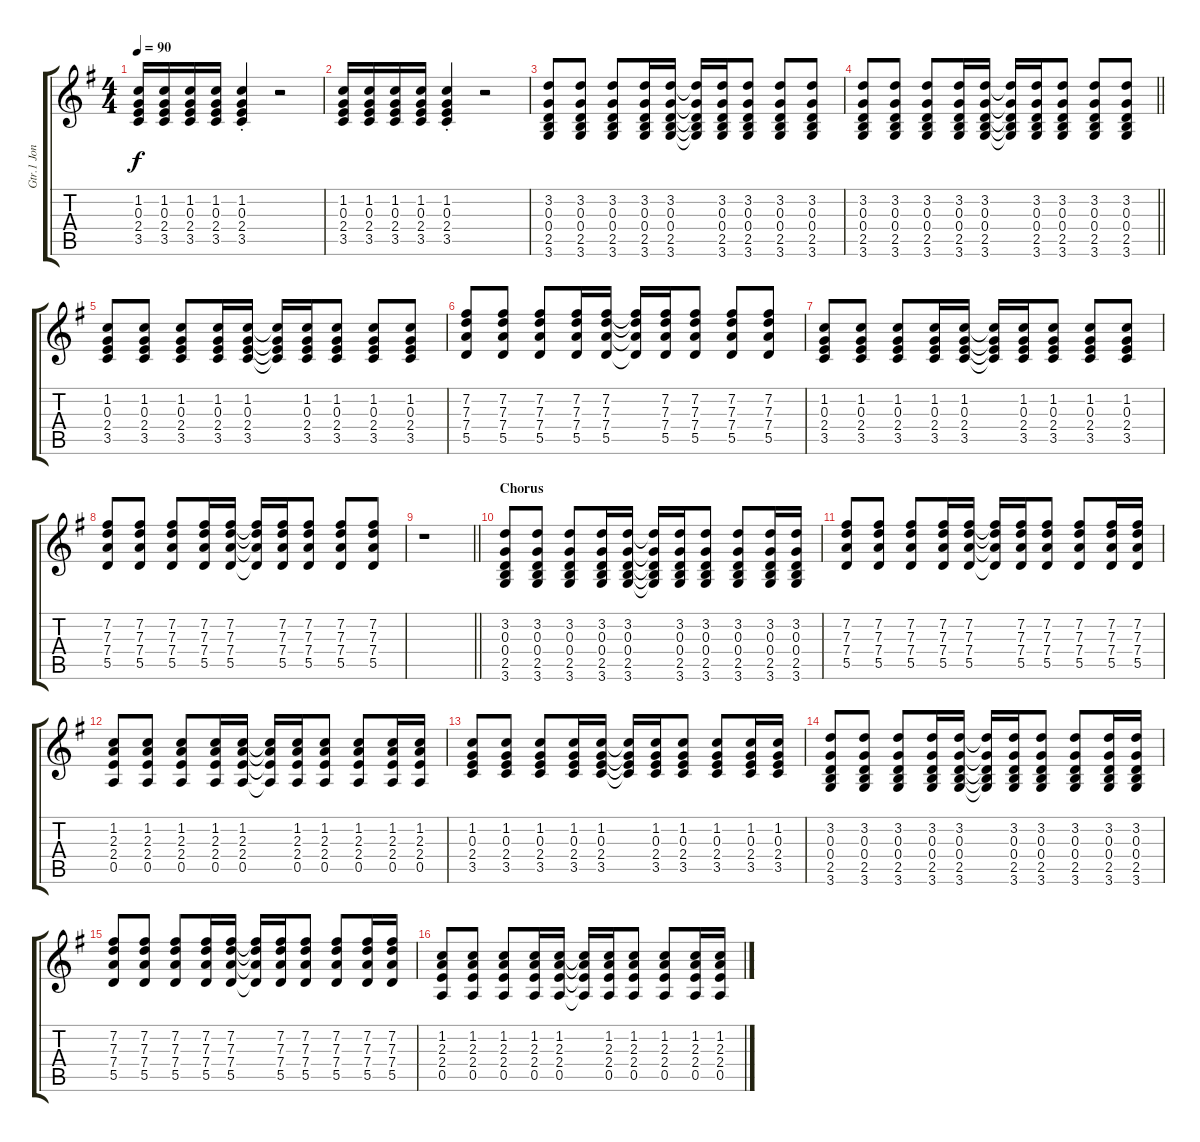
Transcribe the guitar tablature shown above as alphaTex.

\track ("Gtr.1 Jon Acoustic" "Gtr.1 Jon ") {instrument acousticguitarsteel}
\staff {score tabs}
\tuning (E4 B3 G3 D3 A2 E2) {hide}
\ts (4 4)
\tempo 90
\clef g2
\ks g
(1.2 0.3 2.4 3.5).16{dy f} (1.2 0.3 2.4 3.5).16 (1.2 0.3 2.4 3.5).16 (1.2 0.3 2.4 3.5).16 (1.2{st} 0.3{st} 2.4{st} 3.5{st}).4 r.2 |
(1.2 0.3 2.4 3.5).16 (1.2 0.3 2.4 3.5).16 (1.2 0.3 2.4 3.5).16 (1.2 0.3 2.4 3.5).16 (1.2{st} 0.3{st} 2.4{st} 3.5{st}).4 r.2 |
(3.2 0.3 0.4 2.5 3.6).8 (3.2 0.3 0.4 2.5 3.6).8 (3.2 0.3 0.4 2.5 3.6).8 (3.2 0.3 0.4 2.5 3.6).16 (3.2 0.3 0.4 2.5 3.6).16 (3.2{t} 0.3{t} 0.4{t} 2.5{t} 3.6{t}).16 (3.2 0.3 0.4 2.5 3.6).16 (3.2 0.3 0.4 2.5 3.6).8 (3.2 0.3 0.4 2.5 3.6).8 (3.2 0.3 0.4 2.5 3.6).8 |
\barLineRight lightlight
(3.2 0.3 0.4 2.5 3.6).8 (3.2 0.3 0.4 2.5 3.6).8 (3.2 0.3 0.4 2.5 3.6).8 (3.2 0.3 0.4 2.5 3.6).16 (3.2 0.3 0.4 2.5 3.6).16 (3.2{t} 0.3{t} 0.4{t} 2.5{t} 3.6{t}).16 (3.2 0.3 0.4 2.5 3.6).16 (3.2 0.3 0.4 2.5 3.6).8 (3.2 0.3 0.4 2.5 3.6).8 (3.2 0.3 0.4 2.5 3.6).8 |
(1.2 0.3 2.4 3.5).8 (1.2 0.3 2.4 3.5).8 (1.2 0.3 2.4 3.5).8 (1.2 0.3 2.4 3.5).16 (1.2 0.3 2.4 3.5).16 (1.2{t} 0.3{t} 2.4{t} 3.5{t}).16 (1.2 0.3 2.4 3.5).16 (1.2 0.3 2.4 3.5).8 (1.2 0.3 2.4 3.5).8 (1.2 0.3 2.4 3.5).8 |
(7.2 7.3 7.4 5.5).8 (7.2 7.3 7.4 5.5).8 (7.2 7.3 7.4 5.5).8 (7.2 7.3 7.4 5.5).16 (7.2 7.3 7.4 5.5).16 (7.2{t} 7.3{t} 7.4{t} 5.5{t}).16 (7.2 7.3 7.4 5.5).16 (7.2 7.3 7.4 5.5).8 (7.2 7.3 7.4 5.5).8 (7.2 7.3 7.4 5.5).8 |
(1.2 0.3 2.4 3.5).8 (1.2 0.3 2.4 3.5).8 (1.2 0.3 2.4 3.5).8 (1.2 0.3 2.4 3.5).16 (1.2 0.3 2.4 3.5).16 (1.2{t} 0.3{t} 2.4{t} 3.5{t}).16 (1.2 0.3 2.4 3.5).16 (1.2 0.3 2.4 3.5).8 (1.2 0.3 2.4 3.5).8 (1.2 0.3 2.4 3.5).8 |
(7.2 7.3 7.4 5.5).8 (7.2 7.3 7.4 5.5).8 (7.2 7.3 7.4 5.5).8 (7.2 7.3 7.4 5.5).16 (7.2 7.3 7.4 5.5).16 (7.2{t} 7.3{t} 7.4{t} 5.5{t}).16 (7.2 7.3 7.4 5.5).16 (7.2 7.3 7.4 5.5).8 (7.2 7.3 7.4 5.5).8 (7.2 7.3 7.4 5.5).8 |
\barLineRight lightlight
r.1 |
\section ("" "Chorus")
(3.2 0.3 0.4 2.5 3.6).8 (3.2 0.3 0.4 2.5 3.6).8 (3.2 0.3 0.4 2.5 3.6).8 (3.2 0.3 0.4 2.5 3.6).16 (3.2 0.3 0.4 2.5 3.6).16 (3.2{t} 0.3{t} 0.4{t} 2.5{t} 3.6{t}).16 (3.2 0.3 0.4 2.5 3.6).16 (3.2 0.3 0.4 2.5 3.6).8 (3.2 0.3 0.4 2.5 3.6).8 (3.2 0.3 0.4 2.5 3.6).16 (3.2 0.3 0.4 2.5 3.6).16 |
(7.2 7.3 7.4 5.5).8 (7.2 7.3 7.4 5.5).8 (7.2 7.3 7.4 5.5).8 (7.2 7.3 7.4 5.5).16 (7.2 7.3 7.4 5.5).16 (7.2{t} 7.3{t} 7.4{t} 5.5{t}).16 (7.2 7.3 7.4 5.5).16 (7.2 7.3 7.4 5.5).8 (7.2 7.3 7.4 5.5).8 (7.2 7.3 7.4 5.5).16 (7.2 7.3 7.4 5.5).16 |
(1.2 2.3 2.4 0.5).8 (1.2 2.3 2.4 0.5).8 (1.2 2.3 2.4 0.5).8 (1.2 2.3 2.4 0.5).16 (1.2 2.3 2.4 0.5).16 (1.2{t} 2.3{t} 2.4{t} 0.5{t}).16 (1.2 2.3 2.4 0.5).16 (1.2 2.3 2.4 0.5).8 (1.2 2.3 2.4 0.5).8 (1.2 2.3 2.4 0.5).16 (1.2 2.3 2.4 0.5).16 |
(1.2 0.3 2.4 3.5).8 (1.2 0.3 2.4 3.5).8 (1.2 0.3 2.4 3.5).8 (1.2 0.3 2.4 3.5).16 (1.2 0.3 2.4 3.5).16 (1.2{t} 0.3{t} 2.4{t} 3.5{t}).16 (1.2 0.3 2.4 3.5).16 (1.2 0.3 2.4 3.5).8 (1.2 0.3 2.4 3.5).8 (1.2 0.3 2.4 3.5).16 (1.2 0.3 2.4 3.5).16 |
(3.2 0.3 0.4 2.5 3.6).8 (3.2 0.3 0.4 2.5 3.6).8 (3.2 0.3 0.4 2.5 3.6).8 (3.2 0.3 0.4 2.5 3.6).16 (3.2 0.3 0.4 2.5 3.6).16 (3.2{t} 0.3{t} 0.4{t} 2.5{t} 3.6{t}).16 (3.2 0.3 0.4 2.5 3.6).16 (3.2 0.3 0.4 2.5 3.6).8 (3.2 0.3 0.4 2.5 3.6).8 (3.2 0.3 0.4 2.5 3.6).16 (3.2 0.3 0.4 2.5 3.6).16 |
(7.2 7.3 7.4 5.5).8 (7.2 7.3 7.4 5.5).8 (7.2 7.3 7.4 5.5).8 (7.2 7.3 7.4 5.5).16 (7.2 7.3 7.4 5.5).16 (7.2{t} 7.3{t} 7.4{t} 5.5{t}).16 (7.2 7.3 7.4 5.5).16 (7.2 7.3 7.4 5.5).8 (7.2 7.3 7.4 5.5).8 (7.2 7.3 7.4 5.5).16 (7.2 7.3 7.4 5.5).16 |
(1.2 2.3 2.4 0.5).8 (1.2 2.3 2.4 0.5).8 (1.2 2.3 2.4 0.5).8 (1.2 2.3 2.4 0.5).16 (1.2 2.3 2.4 0.5).16 (1.2{t} 2.3{t} 2.4{t} 0.5{t}).16 (1.2 2.3 2.4 0.5).16 (1.2 2.3 2.4 0.5).8 (1.2 2.3 2.4 0.5).8 (1.2 2.3 2.4 0.5).16 (1.2 2.3 2.4 0.5).16
